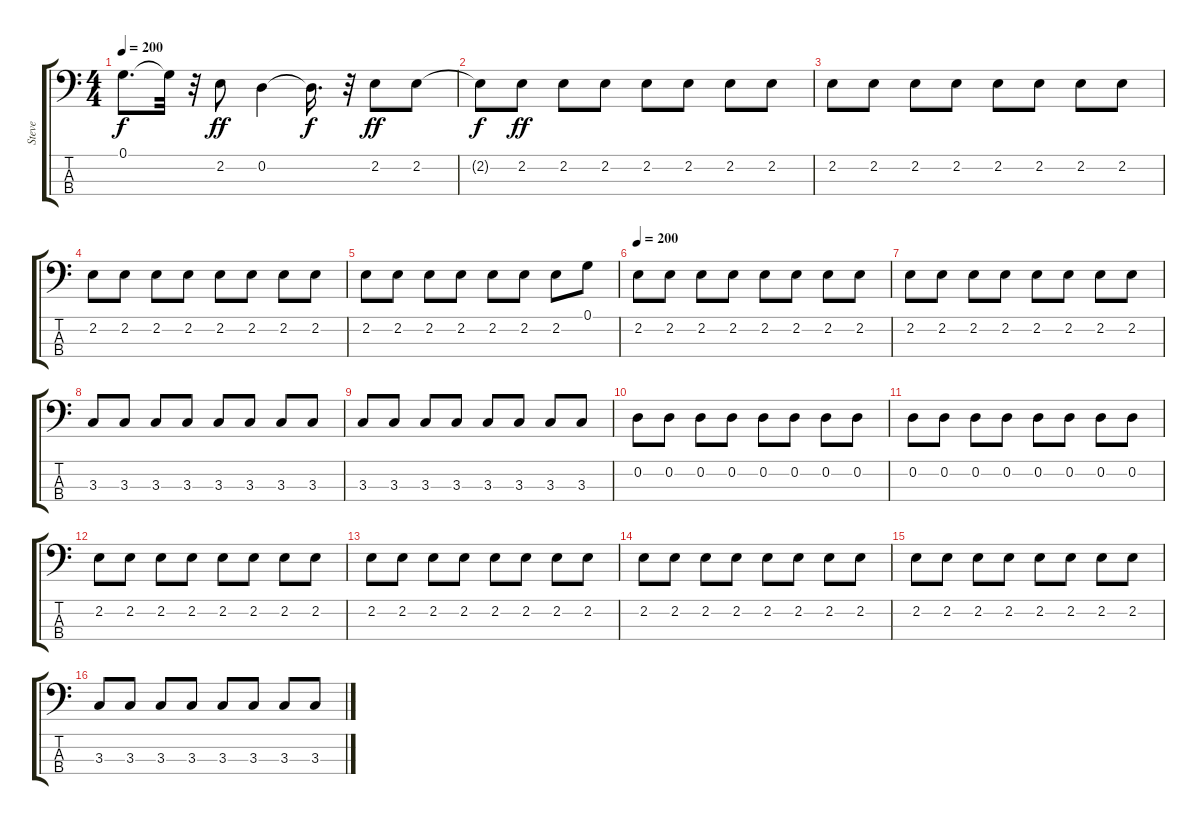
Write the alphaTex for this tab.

\track ("Steve" "Steve") {instrument electricbassfinger}
\staff {score tabs}
\tuning (G2 D2 A1 E1) {hide}
\ts (4 4)
\tempo 200
\clef f4
\ks c
0.1{t}.8{d dy f} 0.1{t}.32 r.32 2.2.8{dy ff} 0.2.4 0.2{t}.16{d dy f} r.32 2.2.8{dy ff} 2.2.8 |
2.2{t}.8{dy f} 2.2.8{dy ff} 2.2.8 2.2.8 2.2.8 2.2.8 2.2.8 2.2.8 |
2.2.8 2.2.8 2.2.8 2.2.8 2.2.8 2.2.8 2.2.8 2.2.8 |
2.2.8 2.2.8 2.2.8 2.2.8 2.2.8 2.2.8 2.2.8 2.2.8 |
2.2.8 2.2.8 2.2.8 2.2.8 2.2.8 2.2.8 2.2.8 0.1.8 |
\tempo 200
2.2.8 2.2.8 2.2.8 2.2.8 2.2.8 2.2.8 2.2.8 2.2.8 |
2.2.8 2.2.8 2.2.8 2.2.8 2.2.8 2.2.8 2.2.8 2.2.8 |
3.3.8 3.3.8 3.3.8 3.3.8 3.3.8 3.3.8 3.3.8 3.3.8 |
3.3.8 3.3.8 3.3.8 3.3.8 3.3.8 3.3.8 3.3.8 3.3.8 |
0.2.8 0.2.8 0.2.8 0.2.8 0.2.8 0.2.8 0.2.8 0.2.8 |
0.2.8 0.2.8 0.2.8 0.2.8 0.2.8 0.2.8 0.2.8 0.2.8 |
2.2.8 2.2.8 2.2.8 2.2.8 2.2.8 2.2.8 2.2.8 2.2.8 |
2.2.8 2.2.8 2.2.8 2.2.8 2.2.8 2.2.8 2.2.8 2.2.8 |
2.2.8 2.2.8 2.2.8 2.2.8 2.2.8 2.2.8 2.2.8 2.2.8 |
2.2.8 2.2.8 2.2.8 2.2.8 2.2.8 2.2.8 2.2.8 2.2.8 |
3.3.8 3.3.8 3.3.8 3.3.8 3.3.8 3.3.8 3.3.8 3.3.8
